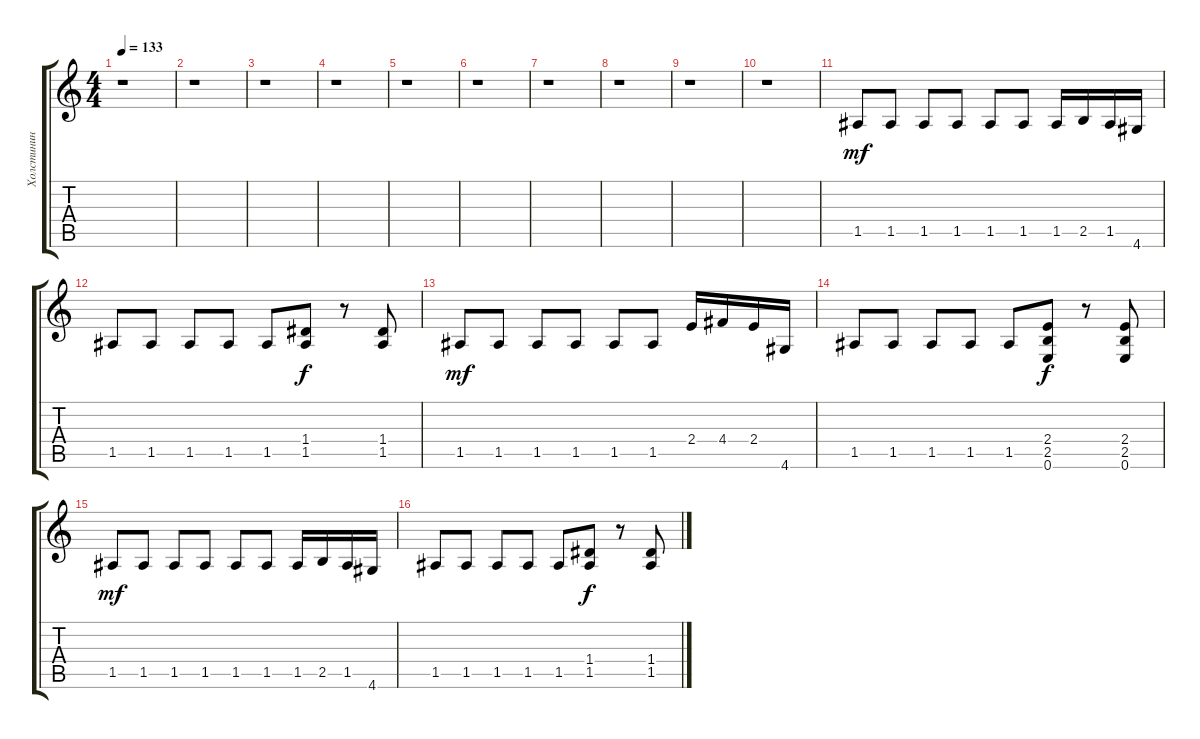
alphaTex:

\track ("Холстинин" "Холстинин") {instrument distortionguitar}
\staff {score tabs}
\tuning (E4 B3 G3 D3 A2 E2) {hide}
\ts (4 4)
\tempo 133
\clef g2
\ks c
r.1{dy mf instrument distortionguitar} |
r.1 |
r.1 |
r.1 |
r.1 |
r.1 |
r.1 |
r.1 |
r.1 |
r.1 |
1.5.8 1.5.8 1.5.8 1.5.8 1.5.8 1.5.8 1.5.16 2.5.16 1.5.16 4.6.16 |
1.5.8 1.5.8 1.5.8 1.5.8 1.5.8 (1.4 1.5).8{dy f} r.8 (1.4 1.5).8 |
1.5.8{dy mf} 1.5.8 1.5.8 1.5.8 1.5.8 1.5.8 2.4.16 4.4.16 2.4.16 4.6.16 |
1.5.8 1.5.8 1.5.8 1.5.8 1.5.8 (2.4 2.5 0.6).8{dy f} r.8 (2.4 2.5 0.6).8 |
1.5.8{dy mf} 1.5.8 1.5.8 1.5.8 1.5.8 1.5.8 1.5.16 2.5.16 1.5.16 4.6.16 |
1.5.8 1.5.8 1.5.8 1.5.8 1.5.8 (1.4 1.5).8{dy f} r.8 (1.4 1.5).8
